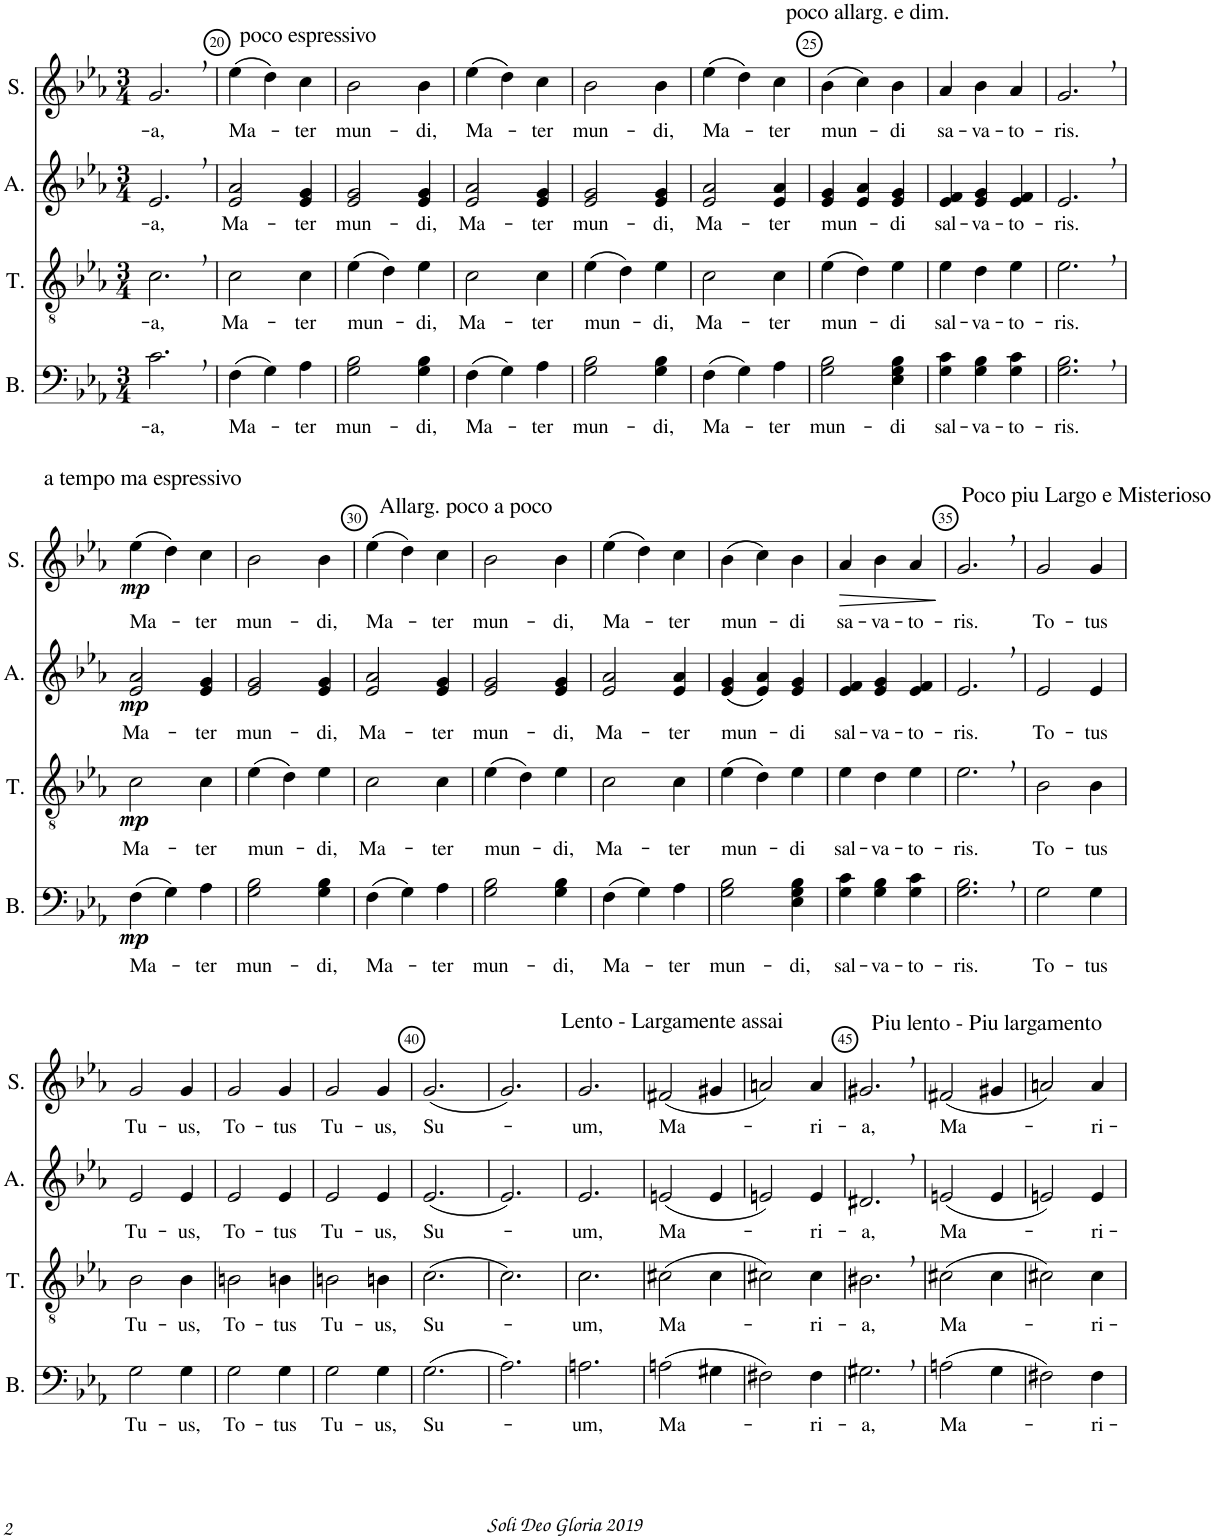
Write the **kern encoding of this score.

**kern	**text	**dynam	**kern	**text	**dynam	**kern	**text	**dynam	**kern	**text	**dynam
*part4	*part4	*part4	*part3	*part3	*part3	*part2	*part2	*part2	*part1	*part1	*part1
*staff4	*staff4	*staff4	*staff3	*staff3	*staff3	*staff2	*staff2	*staff2	*staff1	*staff1	*staff1
*I"Basse	*	*	*I"Ténor	*	*	*I"Alto	*	*	*I"Soprano	*	*
*I'B.	*	*	*I'T.	*	*	*I'A.	*	*	*I'S.	*	*
!!LO:PB:g=z
*clefF4	*	*	*clefGv2	*	*	*clefG2	*	*	*clefG2	*	*
*k[b-e-a-]	*	*	*k[b-e-a-]	*	*	*k[b-e-a-]	*	*	*k[b-e-a-]	*	*
*M3/4	*	*	*M3/4	*	*	*M3/4	*	*	*M3/4	*	*
=19	=19	=19	=19	=19	=19	=19	=19	=19	=19	=19	=19
!	!LO:LY:b	!	!	!LO:LY:b	!	!	!LO:LY:b	!	!	!LO:LY:b	!
2.c,\	-a,	.	2.c,\	-a,	.	2.e-,/	-a,	.	2.g,/	-a,	.
=20	=20	=20	=20	=20	=20	=20	=20	=20	=20	=20	=20
!	!	!	!	!	!	!	!	!	!LO:TX:a:t=poco espressivo	!	!
!	!LO:LY:b	!	!	!LO:LY:b	!	!	!LO:LY:b	!	!	!LO:LY:b	!
(4F\	Ma-	.	2c\	Ma-	.	2e-/ 2a-/	Ma-	.	(4ee-\	Ma-	.
4G\)	.	.	.	.	.	.	.	.	4dd\)	.	.
!	!LO:LY:b	!	!	!LO:LY:b	!	!	!LO:LY:b	!	!	!LO:LY:b	!
4A-\	-ter	.	4c\	-ter	.	4e-/ 4g/	-ter	.	4cc\	-ter	.
=21	=21	=21	=21	=21	=21	=21	=21	=21	=21	=21	=21
!	!LO:LY:b	!	!	!LO:LY:b	!	!	!LO:LY:b	!	!	!LO:LY:b	!
2G\ 2B-\	mun-	.	(4e-\	mun-	.	2e-/ 2g/	mun-	.	2b-\	mun-	.
.	.	.	4d\)	.	.	.	.	.	.	.	.
!	!LO:LY:b	!	!	!LO:LY:b	!	!	!LO:LY:b	!	!	!LO:LY:b	!
4G\ 4B-\	-di,	.	4e-\	-di,	.	4e-/ 4g/	-di,	.	4b-\	-di,	.
=22	=22	=22	=22	=22	=22	=22	=22	=22	=22	=22	=22
!	!LO:LY:b	!	!	!LO:LY:b	!	!	!LO:LY:b	!	!	!LO:LY:b	!
(4F\	Ma-	.	2c\	Ma-	.	2e-/ 2a-/	Ma-	.	(4ee-\	Ma-	.
4G\)	.	.	.	.	.	.	.	.	4dd\)	.	.
!	!LO:LY:b	!	!	!LO:LY:b	!	!	!LO:LY:b	!	!	!LO:LY:b	!
4A-\	-ter	.	4c\	-ter	.	4e-/ 4g/	-ter	.	4cc\	-ter	.
=23	=23	=23	=23	=23	=23	=23	=23	=23	=23	=23	=23
!	!LO:LY:b	!	!	!LO:LY:b	!	!	!LO:LY:b	!	!	!LO:LY:b	!
2G\ 2B-\	mun-	.	(4e-\	mun-	.	2e-/ 2g/	mun-	.	2b-\	mun-	.
.	.	.	4d\)	.	.	.	.	.	.	.	.
!	!LO:LY:b	!	!	!LO:LY:b	!	!	!LO:LY:b	!	!	!LO:LY:b	!
4G\ 4B-\	-di,	.	4e-\	-di,	.	4e-/ 4g/	-di,	.	4b-\	-di,	.
=24	=24	=24	=24	=24	=24	=24	=24	=24	=24	=24	=24
!	!LO:LY:b	!	!	!LO:LY:b	!	!	!LO:LY:b	!	!	!LO:LY:b	!
(4F\	Ma-	.	2c\	Ma-	.	2e-/ 2a-/	Ma-	.	(4ee-\	Ma-	.
4G\)	.	.	.	.	.	.	.	.	4dd\)	.	.
!	!LO:LY:b	!	!	!LO:LY:b	!	!	!LO:LY:b	!	!	!LO:LY:b	!
4A-\	-ter	.	4c\	-ter	.	4e-/ 4a-/	-ter	.	4cc\	-ter	.
=25	=25	=25	=25	=25	=25	=25	=25	=25	=25	=25	=25
!	!	!	!	!	!	!	!	!	!LO:TX:a:t=poco allarg. e dim.	!	!
!	!LO:LY:b	!	!	!LO:LY:b	!	!	!LO:LY:b	!	!	!LO:LY:b	!
2G\ 2B-\	mun-	.	(4e-\	mun-	.	4e-/ 4g/	mun-	.	(4b-\	mun-	.
.	.	.	4d\)	.	.	4e-/ 4a-/	.	.	4cc\)	.	.
!	!LO:LY:b	!	!	!LO:LY:b	!	!	!LO:LY:b	!	!	!LO:LY:b	!
4E-\ 4G\ 4B-\	-di	.	4e-\	-di	.	4e-/ 4g/	-di	.	4b-\	-di	.
=26	=26	=26	=26	=26	=26	=26	=26	=26	=26	=26	=26
!	!LO:LY:b	!	!	!LO:LY:b	!	!	!LO:LY:b	!	!	!LO:LY:b	!
4G\ 4c\	sal-	.	4e-\	sal-	.	4e-/ 4f/	sal-	.	4a-/	sa-	.
!	!LO:LY:b	!	!	!LO:LY:b	!	!	!LO:LY:b	!	!	!LO:LY:b	!
4G\ 4B-\	-va-	.	4d\	-va-	.	4e-/ 4g/	-va-	.	4b-\	-va-	.
!	!LO:LY:b	!	!	!LO:LY:b	!	!	!LO:LY:b	!	!	!LO:LY:b	!
4G\ 4c\	-to-	.	4e-\	-to-	.	4e-/ 4f/	-to-	.	4a-/	-to-	.
=27	=27	=27	=27	=27	=27	=27	=27	=27	=27	=27	=27
!	!LO:LY:b	!	!	!LO:LY:b	!	!	!LO:LY:b	!	!	!LO:LY:b	!
2.G\, 2.B-\,	-ris.	.	2.e-,\	-ris.	.	2.e-,/	-ris.	.	2.g,/	-ris.	.
!!LO:LB:g=z
=28	=28	=28	=28	=28	=28	=28	=28	=28	=28	=28	=28
!	!	!	!	!	!	!	!	!	!LO:TX:a:t=a tempo ma espressivo	!	!
!	!LO:LY:b	!LO:DY:b	!	!LO:LY:b	!LO:DY:b	!	!LO:LY:b	!LO:DY:b	!	!LO:LY:b	!LO:DY:b
(4F\	Ma-	mp	2c\	Ma-	mp	2e-/ 2a-/	Ma-	mp	(4ee-\	Ma-	mp
4G\)	.	.	.	.	.	.	.	.	4dd\)	.	.
!	!LO:LY:b	!	!	!LO:LY:b	!	!	!LO:LY:b	!	!	!LO:LY:b	!
4A-\	-ter	.	4c\	-ter	.	4e-/ 4g/	-ter	.	4cc\	-ter	.
=29	=29	=29	=29	=29	=29	=29	=29	=29	=29	=29	=29
!	!LO:LY:b	!	!	!LO:LY:b	!	!	!LO:LY:b	!	!	!LO:LY:b	!
2G\ 2B-\	mun-	.	(4e-\	mun-	.	2e-/ 2g/	mun-	.	2b-\	mun-	.
.	.	.	4d\)	.	.	.	.	.	.	.	.
!	!LO:LY:b	!	!	!LO:LY:b	!	!	!LO:LY:b	!	!	!LO:LY:b	!
4G\ 4B-\	-di,	.	4e-\	-di,	.	4e-/ 4g/	-di,	.	4b-\	-di,	.
=30	=30	=30	=30	=30	=30	=30	=30	=30	=30	=30	=30
!	!	!	!	!	!	!	!	!	!LO:TX:a:t=Allarg. poco a poco	!	!
!	!LO:LY:b	!	!	!LO:LY:b	!	!	!LO:LY:b	!	!	!LO:LY:b	!
(4F\	Ma-	.	2c\	Ma-	.	2e-/ 2a-/	Ma-	.	(4ee-\	Ma-	.
4G\)	.	.	.	.	.	.	.	.	4dd\)	.	.
!	!LO:LY:b	!	!	!LO:LY:b	!	!	!LO:LY:b	!	!	!LO:LY:b	!
4A-\	-ter	.	4c\	-ter	.	4e-/ 4g/	-ter	.	4cc\	-ter	.
=31	=31	=31	=31	=31	=31	=31	=31	=31	=31	=31	=31
!	!LO:LY:b	!	!	!LO:LY:b	!	!	!LO:LY:b	!	!	!LO:LY:b	!
2G\ 2B-\	mun-	.	(4e-\	mun-	.	2e-/ 2g/	mun-	.	2b-\	mun-	.
.	.	.	4d\)	.	.	.	.	.	.	.	.
!	!LO:LY:b	!	!	!LO:LY:b	!	!	!LO:LY:b	!	!	!LO:LY:b	!
4G\ 4B-\	-di,	.	4e-\	-di,	.	4e-/ 4g/	-di,	.	4b-\	-di,	.
=32	=32	=32	=32	=32	=32	=32	=32	=32	=32	=32	=32
!	!LO:LY:b	!	!	!LO:LY:b	!	!	!LO:LY:b	!	!	!LO:LY:b	!
(4F\	Ma-	.	2c\	Ma-	.	2e-/ 2a-/	Ma-	.	(4ee-\	Ma-	.
4G\)	.	.	.	.	.	.	.	.	4dd\)	.	.
!	!LO:LY:b	!	!	!LO:LY:b	!	!	!LO:LY:b	!	!	!LO:LY:b	!
4A-\	-ter	.	4c\	-ter	.	4e-/ 4a-/	-ter	.	4cc\	-ter	.
=33	=33	=33	=33	=33	=33	=33	=33	=33	=33	=33	=33
!	!LO:LY:b	!	!	!LO:LY:b	!	!	!LO:LY:b	!	!	!LO:LY:b	!
2G\ 2B-\	mun-	.	(4e-\	mun-	.	(4e-/ 4g/	mun-	.	(4b-\	mun-	.
.	.	.	4d\)	.	.	4e-/ 4a-/)	.	.	4cc\)	.	.
!	!LO:LY:b	!	!	!LO:LY:b	!	!	!LO:LY:b	!	!	!LO:LY:b	!
4E-\ 4G\ 4B-\	-di,	.	4e-\	-di	.	4e-/ 4g/	-di	.	4b-\	-di	.
=34	=34	=34	=34	=34	=34	=34	=34	=34	=34	=34	=34
!	!LO:LY:b	!	!	!LO:LY:b	!	!	!LO:LY:b	!	!	!LO:LY:b	!LO:HP:b
4G\ 4c\	sal-	.	4e-\	sal-	.	4e-/ 4f/	sal-	.	4a-/	sa-	>
!	!LO:LY:b	!	!	!LO:LY:b	!	!	!LO:LY:b	!	!	!LO:LY:b	!
4G\ 4B-\	-va-	.	4d\	-va-	.	4e-/ 4g/	-va-	.	4b-\	-va-	.
!	!LO:LY:b	!	!	!LO:LY:b	!	!	!LO:LY:b	!	!	!LO:LY:b	!
4G\ 4c\	-to-	.	4e-\	-to-	.	4e-/ 4f/	-to-	.	4a-/	-to-	.
.	.	.	.	.	.	.	.	.	.	.	]
=35	=35	=35	=35	=35	=35	=35	=35	=35	=35	=35	=35
!	!LO:LY:b	!	!	!LO:LY:b	!	!	!LO:LY:b	!	!	!LO:LY:b	!
2.G\, 2.B-\,	-ris.	.	2.e-,\	-ris.	.	2.e-,/	-ris.	.	2.g,/	-ris.	.
=36	=36	=36	=36	=36	=36	=36	=36	=36	=36	=36	=36
!	!	!	!	!	!	!	!	!	!LO:TX:a:t=Poco piu Largo e Misterioso	!	!
!	!LO:LY:b	!	!	!LO:LY:b	!	!	!LO:LY:b	!	!	!LO:LY:b	!
2G\	To-	.	2B-\	To-	.	2e-/	To-	.	2g/	To-	.
!	!LO:LY:b	!	!	!LO:LY:b	!	!	!LO:LY:b	!	!	!LO:LY:b	!
4G\	-tus	.	4B-\	-tus	.	4e-/	-tus	.	4g/	-tus	.
!!LO:LB:g=z
=37	=37	=37	=37	=37	=37	=37	=37	=37	=37	=37	=37
!	!LO:LY:b	!	!	!LO:LY:b	!	!	!LO:LY:b	!	!	!LO:LY:b	!
2G\	Tu-	.	2B-\	Tu-	.	2e-/	Tu-	.	2g/	Tu-	.
!	!LO:LY:b	!	!	!LO:LY:b	!	!	!LO:LY:b	!	!	!LO:LY:b	!
4G\	-us,	.	4B-\	-us,	.	4e-/	-us,	.	4g/	-us,	.
=38	=38	=38	=38	=38	=38	=38	=38	=38	=38	=38	=38
!	!LO:LY:b	!	!	!LO:LY:b	!	!	!LO:LY:b	!	!	!LO:LY:b	!
2G\	To-	.	2Bn\	To-	.	2e-/	To-	.	2g/	To-	.
!	!LO:LY:b	!	!	!LO:LY:b	!	!	!LO:LY:b	!	!	!LO:LY:b	!
4G\	-tus	.	4Bn\	-tus	.	4e-/	-tus	.	4g/	-tus	.
=39	=39	=39	=39	=39	=39	=39	=39	=39	=39	=39	=39
!	!LO:LY:b	!	!	!LO:LY:b	!	!	!LO:LY:b	!	!	!LO:LY:b	!
2G\	Tu-	.	2Bn\	Tu-	.	2e-/	Tu-	.	2g/	Tu-	.
!	!LO:LY:b	!	!	!LO:LY:b	!	!	!LO:LY:b	!	!	!LO:LY:b	!
4G\	-us,	.	4Bn\	-us,	.	4e-/	-us,	.	4g/	-us,	.
=40	=40	=40	=40	=40	=40	=40	=40	=40	=40	=40	=40
!	!LO:LY:b	!	!	!LO:LY:b	!	!	!LO:LY:b	!	!	!LO:LY:b	!
(2.G\	Su-	.	(2.c\	Su-	.	(2.e-/	Su-	.	(2.g/	Su-	.
=41	=41	=41	=41	=41	=41	=41	=41	=41	=41	=41	=41
2.A-\)	.	.	2.c\)	.	.	2.e-/)	.	.	2.g/)	.	.
=42	=42	=42	=42	=42	=42	=42	=42	=42	=42	=42	=42
!	!LO:LY:b	!	!	!LO:LY:b	!	!	!LO:LY:b	!	!	!LO:LY:b	!
2.An\	-um,	.	2.c\	-um,	.	2.e-/	-um,	.	2.g/	-um,	.
=43	=43	=43	=43	=43	=43	=43	=43	=43	=43	=43	=43
!	!	!	!	!	!	!	!	!	!LO:TX:a:t=Lento - Largamente assai	!	!
!	!LO:LY:b	!	!	!LO:LY:b	!	!	!LO:LY:b	!	!	!LO:LY:b	!
(2An\	Ma-	.	(2c#X\	Ma-	.	(2en/	Ma-	.	(2f#X/	Ma-	.
4G#X\	.	.	4c#\	.	.	4e/	.	.	4g#X/	.	.
=44	=44	=44	=44	=44	=44	=44	=44	=44	=44	=44	=44
2F#X\)	.	.	2c#X\)	.	.	2en/)	.	.	2an/)	.	.
!	!LO:LY:b	!	!	!LO:LY:b	!	!	!LO:LY:b	!	!	!LO:LY:b	!
4F#\	-ri-	.	4c#\	-ri-	.	4e/	-ri-	.	4a/	-ri-	.
=45	=45	=45	=45	=45	=45	=45	=45	=45	=45	=45	=45
!	!	!	!	!	!	!	!	!	!LO:TX:a:t=Piu lento - Piu largamento	!	!
!	!LO:LY:b	!	!	!LO:LY:b	!	!	!LO:LY:b	!	!	!LO:LY:b	!
2.G#X,\	-a,	.	2.B#X,\	-a,	.	2.d#X,/	-a,	.	2.g#X,/	-a,	.
=46	=46	=46	=46	=46	=46	=46	=46	=46	=46	=46	=46
!	!LO:LY:b	!	!	!LO:LY:b	!	!	!LO:LY:b	!	!	!LO:LY:b	!
(2An\	Ma-	.	(2c#X\	Ma-	.	(2en/	Ma-	.	(2f#X/	Ma-	.
4G\	.	.	4c#\	.	.	4e/	.	.	4g#X/	.	.
=47	=47	=47	=47	=47	=47	=47	=47	=47	=47	=47	=47
2F#X\)	.	.	2c#X\)	.	.	2en/)	.	.	2an/)	.	.
!	!LO:LY:b	!	!	!LO:LY:b	!	!	!LO:LY:b	!	!	!LO:LY:b	!
4F#\	-ri-	.	4c#\	-ri-	.	4e/	-ri-	.	4a/	-ri-	.
=	=	=	=	=	=	=	=	=	=	=	=
*-	*-	*-	*-	*-	*-	*-	*-	*-	*-	*-	*-
